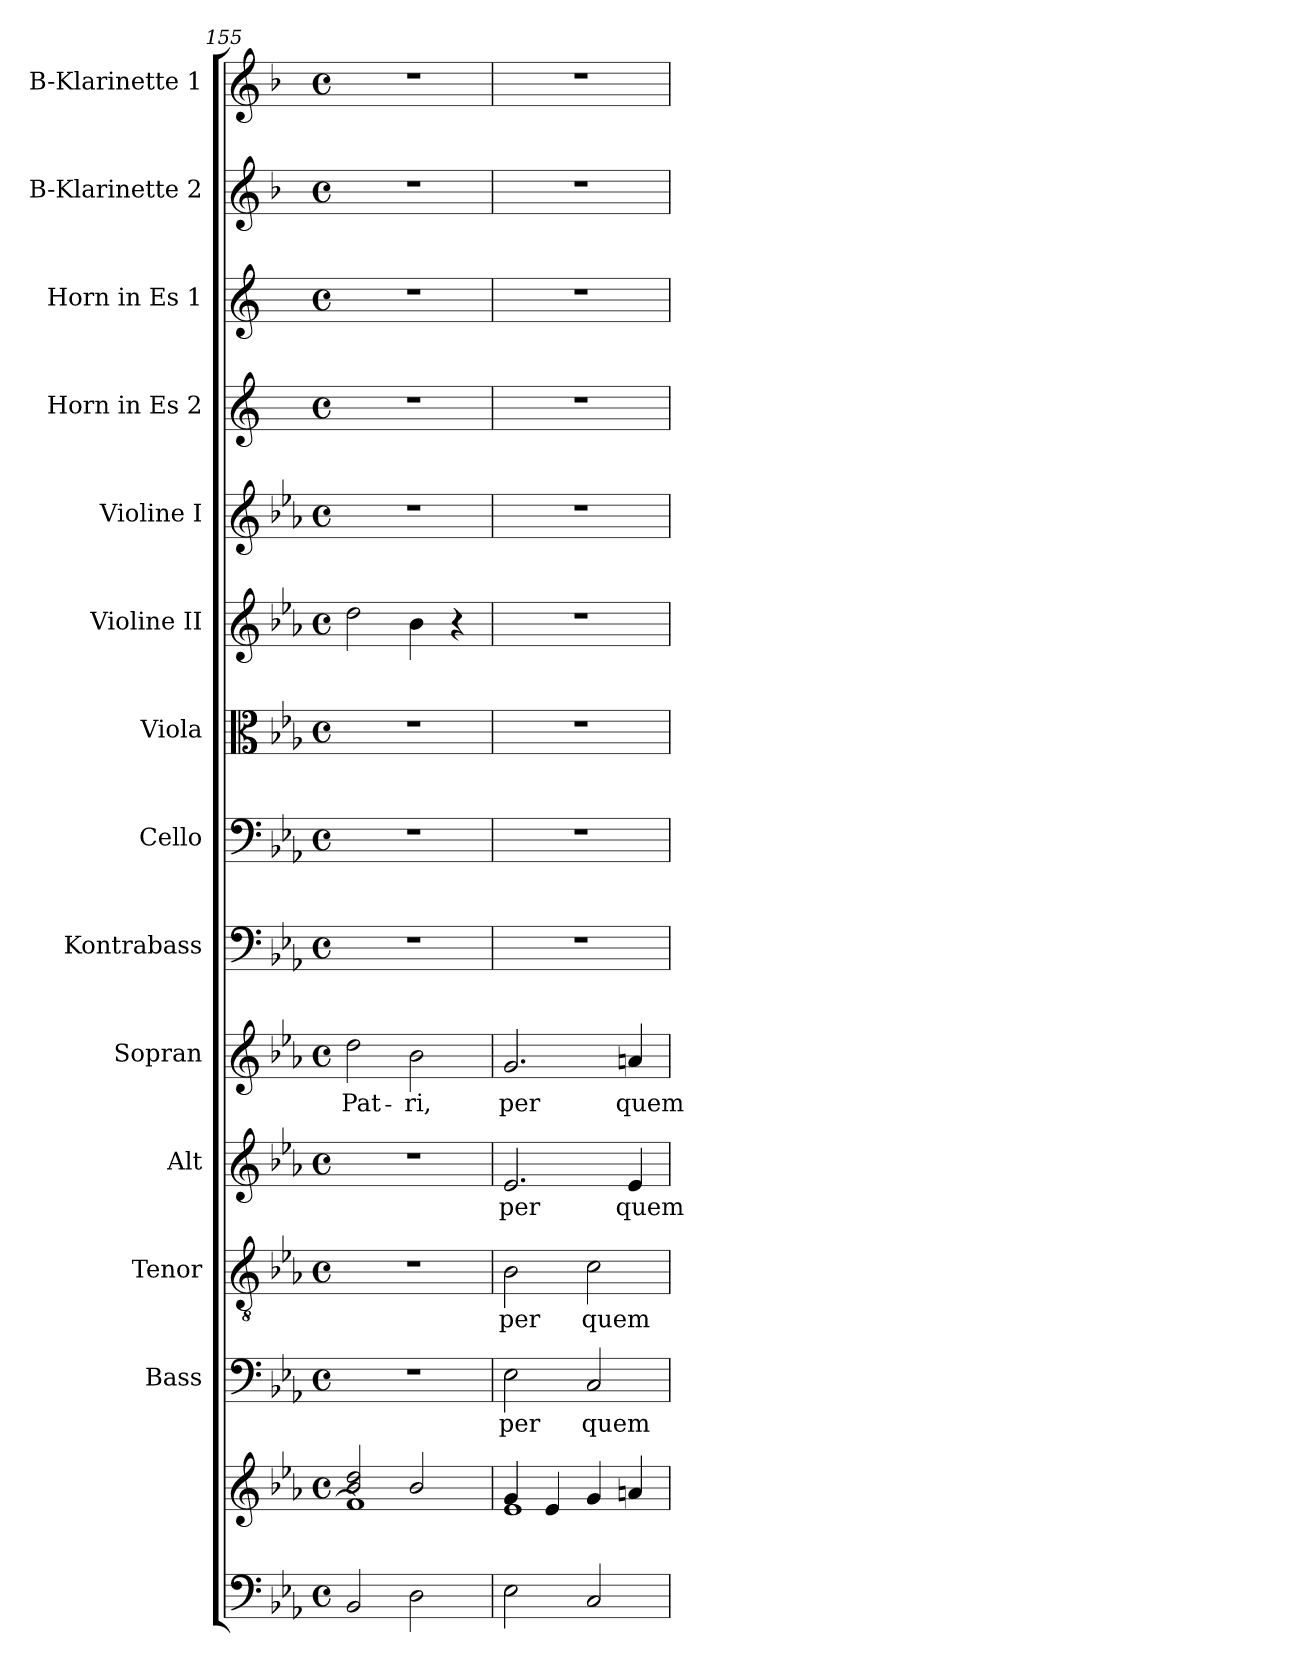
**kern	**kern	**kern	**text	**kern	**text	**kern	**text	**kern	**text	**kern	**kern	**kern	**kern	**kern	**kern	**kern	**kern	**kern
*part14	*part14	*part13	*part13	*part12	*part12	*part11	*part11	*part10	*part10	*part9	*part8	*part7	*part6	*part5	*part4	*part3	*part2	*part1
*staff15	*staff14	*staff13	*staff13	*staff12	*staff12	*staff11	*staff11	*staff10	*staff10	*staff9	*staff8	*staff7	*staff6	*staff5	*staff4	*staff3	*staff2	*staff1
*	*	*I"Bass	*	*I"Tenor	*	*I"Alt	*	*I"Sopran	*	*I"Kontrabass	*I"Cello	*I"Viola	*I"Violine II	*I"Violine I	*I"Horn in Es 2	*I"Horn in Es 1	*I"B-Klarinette 2	*I"B-Klarinette 1
*	*	*I'B.	*	*I'T.	*	*I'A.	*	*I'S.	*	*I'Kb.	*	*I'Vla.	*I'Vl. II	*I'Vl. I	*I'Hrn. 2	*I'Hrn. 1	*I'Kl. 2	*I'Kl. 1
*clefF4	*clefG2	*clefF4	*	*clefGv2	*	*clefG2	*	*clefG2	*	*clefF4	*clefF4	*clefC3	*clefG2	*clefG2	*clefG2	*clefG2	*clefG2	*clefG2
*	*	*	*	*	*	*	*	*	*	*ITrd7c12	*	*	*	*	*ITrd5c9	*ITrd5c9	*ITrd1c2	*ITrd1c2
*k[b-e-a-]	*k[b-e-a-]	*k[b-e-a-]	*	*k[b-e-a-]	*	*k[b-e-a-]	*	*k[b-e-a-]	*	*k[b-e-a-]	*k[b-e-a-]	*k[b-e-a-]	*k[b-e-a-]	*k[b-e-a-]	*k[b-e-a-]	*k[b-e-a-]	*k[b-e-a-]	*k[b-e-a-]
*E-:	*E-:	*E-:	*	*E-:	*	*E-:	*	*E-:	*	*E-:	*E-:	*E-:	*E-:	*E-:	*E-:	*E-:	*E-:	*E-:
*M4/4	*M4/4	*M4/4	*	*M4/4	*	*M4/4	*	*M4/4	*	*M4/4	*M4/4	*M4/4	*M4/4	*M4/4	*M4/4	*M4/4	*M4/4	*M4/4
*met(c)	*met(c)	*met(c)	*	*met(c)	*	*met(c)	*	*met(c)	*	*met(c)	*met(c)	*met(c)	*met(c)	*met(c)	*met(c)	*met(c)	*met(c)	*met(c)
=155	=155	=155	=155	=155	=155	=155	=155	=155	=155	=155	=155	=155	=155	=155	=155	=155	=155	=155
*	*^	*	*	*	*	*	*	*	*	*	*	*	*	*	*	*	*	*
!	!	!	!	!	!	!	!	!	!	!LO:LY:b	!	!	!	!	!	!	!	!	!
2BB-/	2b-/ 2dd/	1f]	1r	.	1r	.	1r	.	2dd\	Pat-	1r	1r	1r	2dd\	1r	1r	1r	1r	1r
!	!	!	!	!	!	!	!	!	!	!LO:LY:b	!	!	!	!	!	!	!	!	!
2D\	2b-/	.	.	.	.	.	.	.	2b-\	-ri,	.	.	.	4b-\	.	.	.	.	.
.	.	.	.	.	.	.	.	.	.	.	.	.	.	4r	.	.	.	.	.
=156	=156	=156	=156	=156	=156	=156	=156	=156	=156	=156	=156	=156	=156	=156	=156	=156	=156	=156	=156
!	!	!	!	!LO:LY:b	!	!LO:LY:b	!	!LO:LY:b	!	!LO:LY:b	!	!	!	!	!	!	!	!	!
2E-\	4g/	1e-	2E-\	per	2B-\	per	2.e-/	per	2.g/	per	1r	1r	1r	1r	1r	1r	1r	1r	1r
.	4e-/	.	.	.	.	.	.	.	.	.	.	.	.	.	.	.	.	.	.
!	!	!	!	!LO:LY:b	!	!LO:LY:b	!	!	!	!	!	!	!	!	!	!	!	!	!
2C/	4g/	.	2C/	quem	2c\	quem	.	.	.	.	.	.	.	.	.	.	.	.	.
!	!	!	!	!	!	!	!	!LO:LY:b	!	!LO:LY:b	!	!	!	!	!	!	!	!	!
.	4an/	.	.	.	.	.	4e-/	quem	4an/	quem	.	.	.	.	.	.	.	.	.
*	*v	*v	*	*	*	*	*	*	*	*	*	*	*	*	*	*	*	*	*
=	=	=	=	=	=	=	=	=	=	=	=	=	=	=	=	=	=	=
*-	*-	*-	*-	*-	*-	*-	*-	*-	*-	*-	*-	*-	*-	*-	*-	*-	*-	*-
